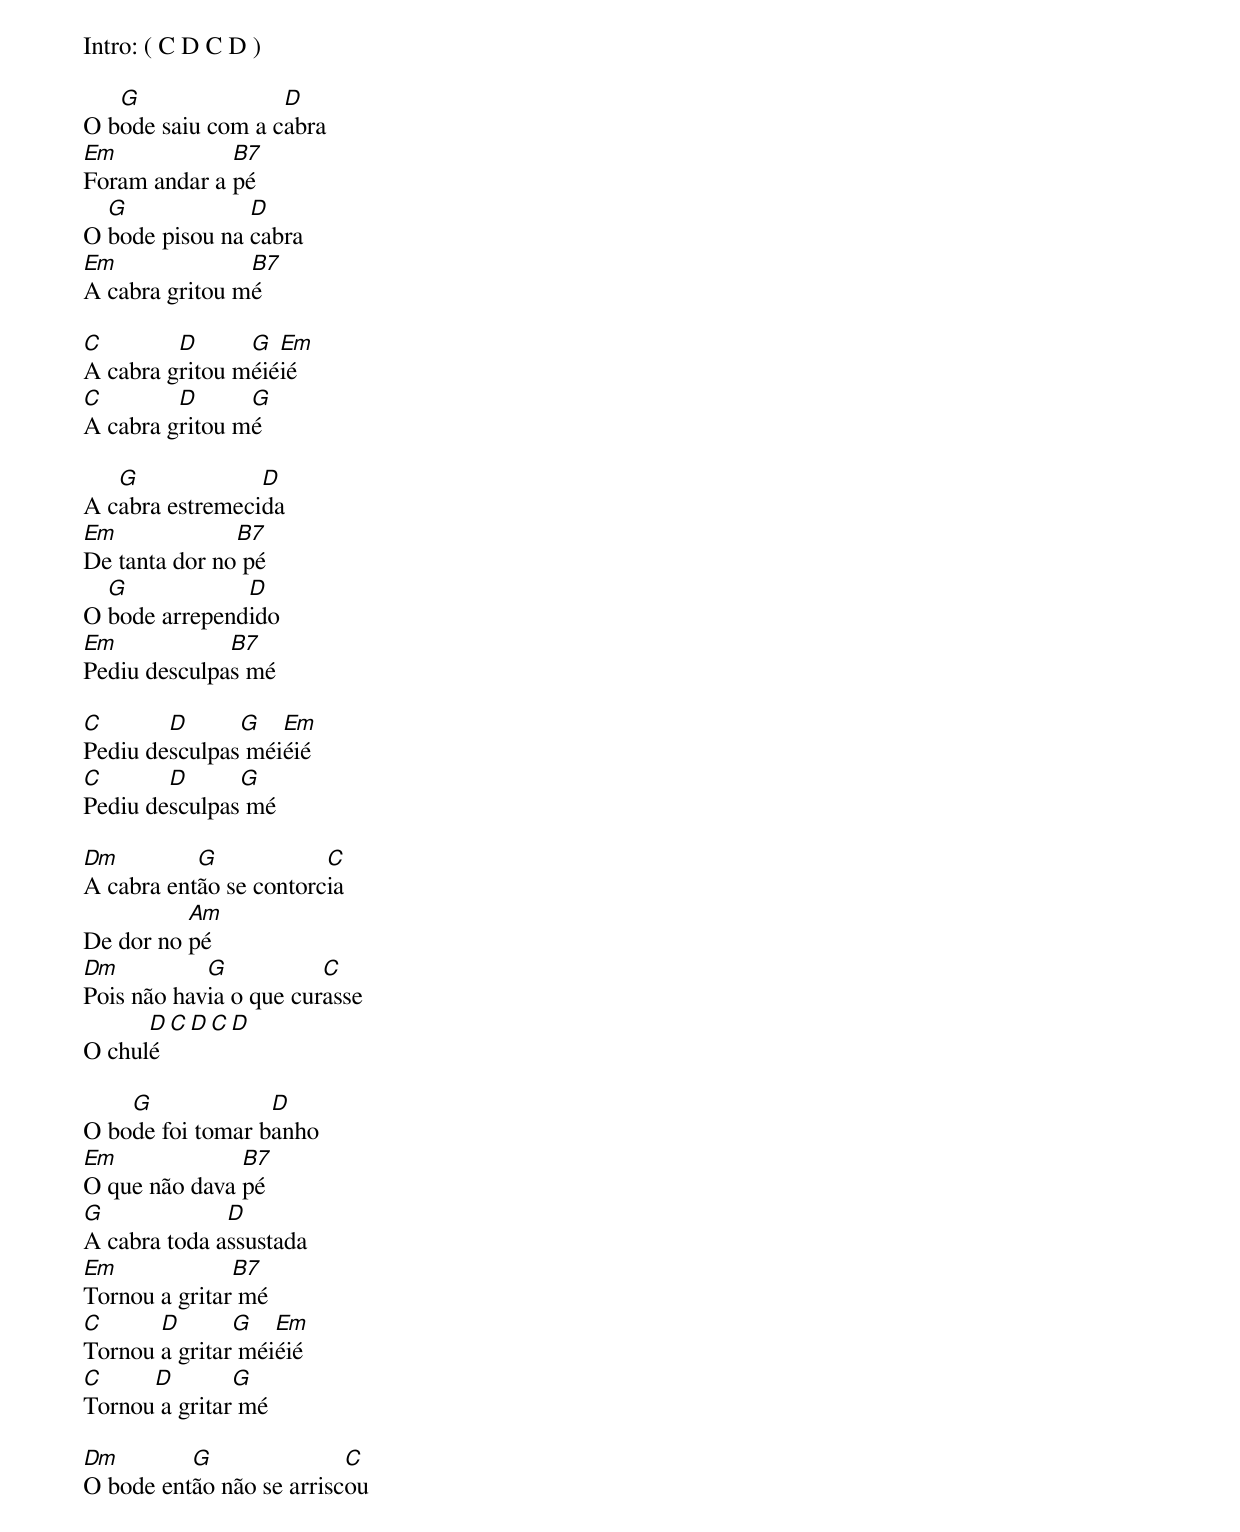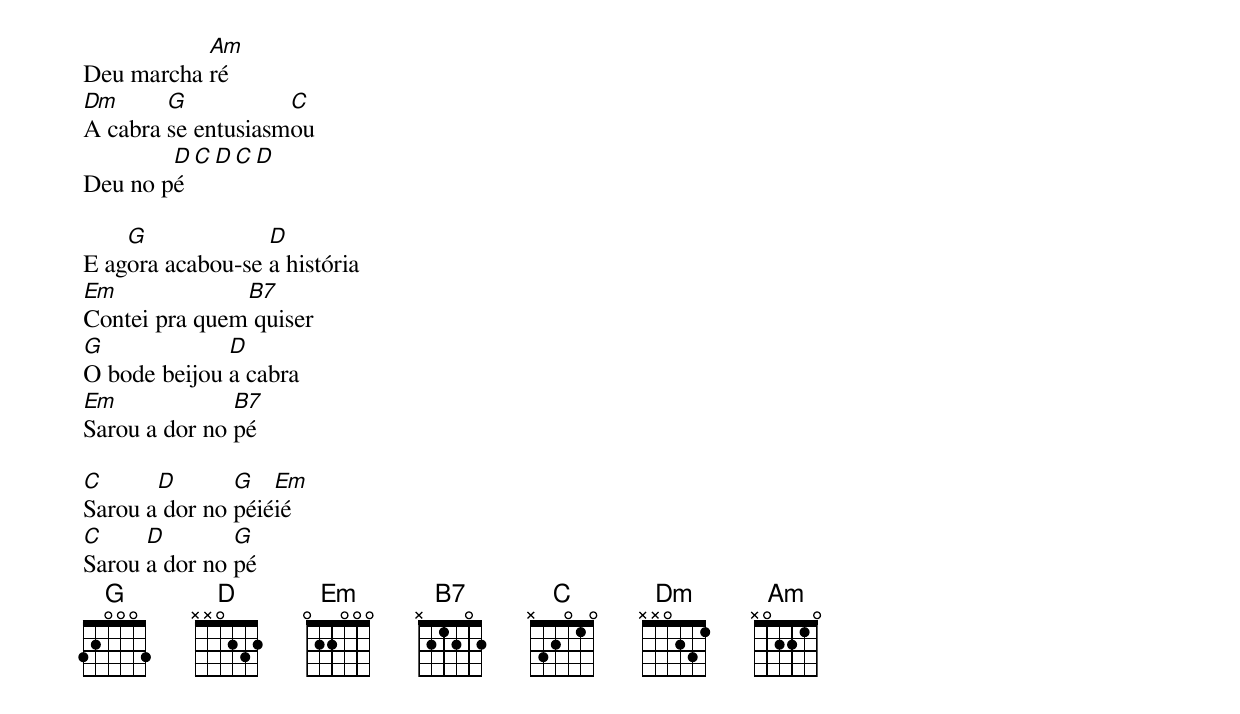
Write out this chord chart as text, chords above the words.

Intro: ( C D C D )

   G               D
O bode saiu com a cabra
Em            B7
Foram andar a pé
  G             D
O bode pisou na cabra
Em              B7
A cabra gritou mé

C        D      G  Em
A cabra gritou méiéié
C        D      G
A cabra gritou mé

   G             D
A cabra estremecida
Em             B7
De tanta dor no pé
  G            D
O bode arrependido
Em            B7
Pediu desculpas mé

C       D      G   Em
Pediu desculpas méiéié
C       D      G
Pediu desculpas mé

Dm         G            C
A cabra então se contorcia
          Am
De dor no pé
Dm          G           C
Pois não havia o que curasse
      D C D C D
O chulé

    G             D
O bode foi tomar banho
Em             B7
O que não dava pé
G             D
A cabra toda assustada
Em             B7
Tornou a gritar mé
C      D       G   Em
Tornou a gritar méiéié
C     D        G
Tornou a gritar mé

Dm        G               C
O bode então não se arriscou
           Am
Deu marcha ré
Dm      G           C
A cabra se entusiasmou
        D C D C D
Deu no pé

    G             D
E agora acabou-se a história
Em             B7
Contei pra quem quiser
G             D
O bode beijou a cabra
Em             B7
Sarou a dor no pé

C      D       G   Em
Sarou a dor no péiéié
C     D        G
Sarou a dor no pé
